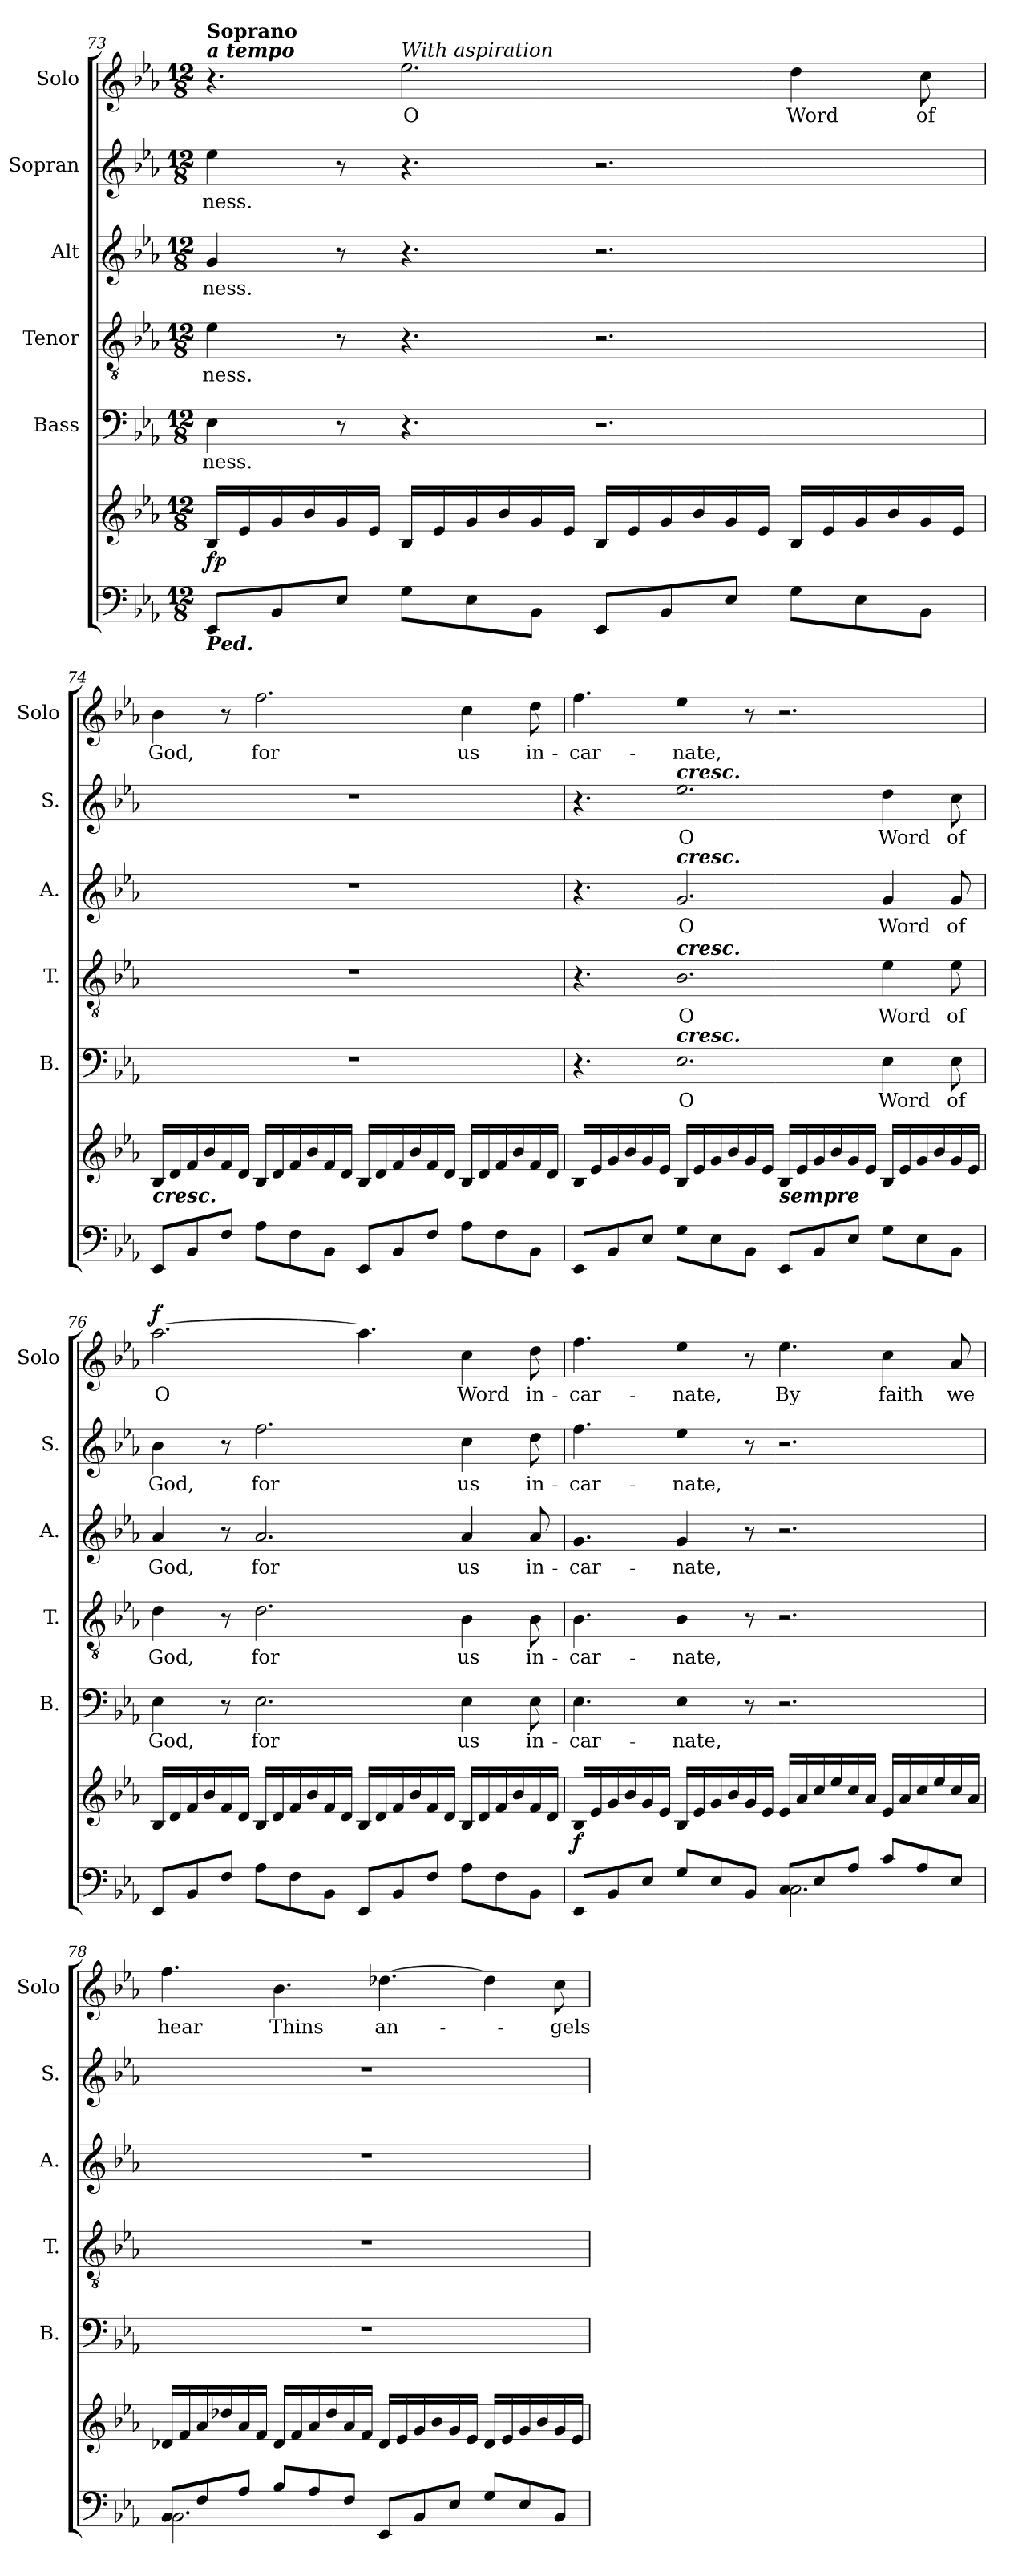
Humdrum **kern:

**kern	**kern	**dynam	**kern	**text	**kern	**text	**kern	**text	**kern	**text	**kern	**text	**dynam
*part6	*part6	*part6	*part5	*part5	*part4	*part4	*part3	*part3	*part2	*part2	*part1	*part1	*part1
*staff7	*staff6	*staff6/7	*staff5	*staff5	*staff4	*staff4	*staff3	*staff3	*staff2	*staff2	*staff1	*staff1	*staff1
*	*	*	*I"Bass	*	*I"Tenor	*	*I"Alt	*	*I"Sopran	*	*I"Solo	*	*
*	*	*	*I'B.	*	*I'T.	*	*I'A.	*	*I'S.	*	*I'Solo	*	*
!!LO:PB:g=z
*clefF4	*clefG2	*	*clefF4	*	*clefGv2	*	*clefG2	*	*clefG2	*	*clefG2	*	*
*k[b-e-a-]	*k[b-e-a-]	*	*k[b-e-a-]	*	*k[b-e-a-]	*	*k[b-e-a-]	*	*k[b-e-a-]	*	*k[b-e-a-]	*	*
*E-:	*E-:	*	*E-:	*	*E-:	*	*E-:	*	*E-:	*	*E-:	*	*
*M12/8	*M12/8	*	*M12/8	*	*M12/8	*	*M12/8	*	*M12/8	*	*M12/8	*	*
=73	=73	=73	=73	=73	=73	=73	=73	=73	=73	=73	=73	=73	=73
!	!	!	!	!	!	!	!	!	!	!	!LO:TX:a:Bi:t=a tempo	!	!
!	!	!	!	!	!	!	!	!	!	!	!LO:TX:a:B:t=Soprano	!	!
!LO:TX:b:Bi:t=Ped.	!	!	!	!	!	!	!	!	!	!	!	!	!
!	!	!LO:DY:b	!	!LO:LY:b	!	!LO:LY:b	!	!LO:LY:b	!	!LO:LY:b	!	!	!
8EE-/L	16B-/LL	fp	4E-\	-ness.	4e-\	-ness.	4g/	-ness.	4ee-\	-ness.	4.r	.	.
.	16e-/	.	.	.	.	.	.	.	.	.	.	.	.
8BB-/	16g/	.	.	.	.	.	.	.	.	.	.	.	.
.	16b-/	.	.	.	.	.	.	.	.	.	.	.	.
8E-/J	16g/	.	8r	.	8r	.	8r	.	8r	.	.	.	.
.	16e-/JJ	.	.	.	.	.	.	.	.	.	.	.	.
!	!	!	!	!	!	!	!	!	!	!	!LO:TX:a:i:t=With aspiration	!	!
!	!	!	!	!	!	!	!	!	!	!	!	!LO:LY:b	!
8G\L	16B-/LL	.	4.r	.	4.r	.	4.r	.	4.r	.	2.ee-\	O	.
.	16e-/	.	.	.	.	.	.	.	.	.	.	.	.
8E-\	16g/	.	.	.	.	.	.	.	.	.	.	.	.
.	16b-/	.	.	.	.	.	.	.	.	.	.	.	.
8BB-\J	16g/	.	.	.	.	.	.	.	.	.	.	.	.
.	16e-/JJ	.	.	.	.	.	.	.	.	.	.	.	.
8EE-/L	16B-/LL	.	2.r	.	2.r	.	2.r	.	2.r	.	.	.	.
.	16e-/	.	.	.	.	.	.	.	.	.	.	.	.
8BB-/	16g/	.	.	.	.	.	.	.	.	.	.	.	.
.	16b-/	.	.	.	.	.	.	.	.	.	.	.	.
8E-/J	16g/	.	.	.	.	.	.	.	.	.	.	.	.
.	16e-/JJ	.	.	.	.	.	.	.	.	.	.	.	.
!	!	!	!	!	!	!	!	!	!	!	!	!LO:LY:b	!
8G\L	16B-/LL	.	.	.	.	.	.	.	.	.	4dd\	Word	.
.	16e-/	.	.	.	.	.	.	.	.	.	.	.	.
8E-\	16g/	.	.	.	.	.	.	.	.	.	.	.	.
.	16b-/	.	.	.	.	.	.	.	.	.	.	.	.
!	!	!	!	!	!	!	!	!	!	!	!	!LO:LY:b	!
8BB-\J	16g/	.	.	.	.	.	.	.	.	.	8cc\	of	.
.	16e-/JJ	.	.	.	.	.	.	.	.	.	.	.	.
=74	=74	=74	=74	=74	=74	=74	=74	=74	=74	=74	=74	=74	=74
!	!LO:TX:b:Bi:t=cresc.	!	!	!	!	!	!	!	!	!	!	!	!
!	!	!	!	!	!	!	!	!	!	!	!	!LO:LY:b	!
8EE-/L	16B-/LL	.	1.r	.	1.r	.	1.r	.	1.r	.	4b-\	God,	.
.	16d/	.	.	.	.	.	.	.	.	.	.	.	.
8BB-/	16f/	.	.	.	.	.	.	.	.	.	.	.	.
.	16b-/	.	.	.	.	.	.	.	.	.	.	.	.
8F/J	16f/	.	.	.	.	.	.	.	.	.	8r	.	.
.	16d/JJ	.	.	.	.	.	.	.	.	.	.	.	.
!	!	!	!	!	!	!	!	!	!	!	!	!LO:LY:b	!
8A-\L	16B-/LL	.	.	.	.	.	.	.	.	.	2.ff\	for	.
.	16d/	.	.	.	.	.	.	.	.	.	.	.	.
8F\	16f/	.	.	.	.	.	.	.	.	.	.	.	.
.	16b-/	.	.	.	.	.	.	.	.	.	.	.	.
8BB-\J	16f/	.	.	.	.	.	.	.	.	.	.	.	.
.	16d/JJ	.	.	.	.	.	.	.	.	.	.	.	.
8EE-/L	16B-/LL	.	.	.	.	.	.	.	.	.	.	.	.
.	16d/	.	.	.	.	.	.	.	.	.	.	.	.
8BB-/	16f/	.	.	.	.	.	.	.	.	.	.	.	.
.	16b-/	.	.	.	.	.	.	.	.	.	.	.	.
8F/J	16f/	.	.	.	.	.	.	.	.	.	.	.	.
.	16d/JJ	.	.	.	.	.	.	.	.	.	.	.	.
!	!	!	!	!	!	!	!	!	!	!	!	!LO:LY:b	!
8A-\L	16B-/LL	.	.	.	.	.	.	.	.	.	4cc\	us	.
.	16d/	.	.	.	.	.	.	.	.	.	.	.	.
8F\	16f/	.	.	.	.	.	.	.	.	.	.	.	.
.	16b-/	.	.	.	.	.	.	.	.	.	.	.	.
!	!	!	!	!	!	!	!	!	!	!	!	!LO:LY:b	!
8BB-\J	16f/	.	.	.	.	.	.	.	.	.	8dd\	in-	.
.	16d/JJ	.	.	.	.	.	.	.	.	.	.	.	.
=75	=75	=75	=75	=75	=75	=75	=75	=75	=75	=75	=75	=75	=75
!	!	!	!	!	!	!	!	!	!	!	!	!LO:LY:b	!
8EE-/L	16B-/LL	.	4.r	.	4.r	.	4.r	.	4.r	.	4.ff\	-car-	.
.	16e-/	.	.	.	.	.	.	.	.	.	.	.	.
8BB-/	16g/	.	.	.	.	.	.	.	.	.	.	.	.
.	16b-/	.	.	.	.	.	.	.	.	.	.	.	.
8E-/J	16g/	.	.	.	.	.	.	.	.	.	.	.	.
.	16e-/JJ	.	.	.	.	.	.	.	.	.	.	.	.
!	!	!	!	!	!	!	!	!	!LO:TX:a:Bi:t=cresc.	!	!	!	!
!	!	!	!	!	!	!	!LO:TX:a:Bi:t=cresc.	!	!	!	!	!	!
!	!	!	!	!	!LO:TX:a:Bi:t=cresc.	!	!	!	!	!	!	!	!
!	!	!	!LO:TX:a:Bi:t=cresc.	!	!	!	!	!	!	!	!	!	!
!	!	!	!	!LO:LY:b	!	!LO:LY:b	!	!LO:LY:b	!	!LO:LY:b	!	!LO:LY:b	!
8G\L	16B-/LL	.	2.E-\	O	2.B-\	O	2.g/	O	2.ee-\	O	4ee-\	-nate,	.
.	16e-/	.	.	.	.	.	.	.	.	.	.	.	.
8E-\	16g/	.	.	.	.	.	.	.	.	.	.	.	.
.	16b-/	.	.	.	.	.	.	.	.	.	.	.	.
8BB-\J	16g/	.	.	.	.	.	.	.	.	.	8r	.	.
.	16e-/JJ	.	.	.	.	.	.	.	.	.	.	.	.
!	!LO:TX:b:Bi:t=sempre	!	!	!	!	!	!	!	!	!	!	!	!
8EE-/L	16B-/LL	.	.	.	.	.	.	.	.	.	2.r	.	.
.	16e-/	.	.	.	.	.	.	.	.	.	.	.	.
8BB-/	16g/	.	.	.	.	.	.	.	.	.	.	.	.
.	16b-/	.	.	.	.	.	.	.	.	.	.	.	.
8E-/J	16g/	.	.	.	.	.	.	.	.	.	.	.	.
.	16e-/JJ	.	.	.	.	.	.	.	.	.	.	.	.
!	!	!	!	!LO:LY:b	!	!LO:LY:b	!	!LO:LY:b	!	!LO:LY:b	!	!	!
8G\L	16B-/LL	.	4E-\	Word	4e-\	Word	4g/	Word	4dd\	Word	.	.	.
.	16e-/	.	.	.	.	.	.	.	.	.	.	.	.
8E-\	16g/	.	.	.	.	.	.	.	.	.	.	.	.
.	16b-/	.	.	.	.	.	.	.	.	.	.	.	.
!	!	!	!	!LO:LY:b	!	!LO:LY:b	!	!LO:LY:b	!	!LO:LY:b	!	!	!
8BB-\J	16g/	.	8E-\	of	8e-\	of	8g/	of	8cc\	of	.	.	.
.	16e-/JJ	.	.	.	.	.	.	.	.	.	.	.	.
!!LO:LB:g=z
=76	=76	=76	=76	=76	=76	=76	=76	=76	=76	=76	=76	=76	=76
!	!	!	!	!LO:LY:b	!	!LO:LY:b	!	!LO:LY:b	!	!LO:LY:b	!	!LO:LY:b	!LO:DY:a
8EE-/L	16B-/LL	.	4E-\	God,	4d\	God,	4a-/	God,	4b-\	God,	[2.aa-\	O	f
.	16d/	.	.	.	.	.	.	.	.	.	.	.	.
8BB-/	16f/	.	.	.	.	.	.	.	.	.	.	.	.
.	16b-/	.	.	.	.	.	.	.	.	.	.	.	.
8F/J	16f/	.	8r	.	8r	.	8r	.	8r	.	.	.	.
.	16d/JJ	.	.	.	.	.	.	.	.	.	.	.	.
!	!	!	!	!LO:LY:b	!	!LO:LY:b	!	!LO:LY:b	!	!LO:LY:b	!	!	!
8A-\L	16B-/LL	.	2.E-\	for	2.d\	for	2.a-/	for	2.ff\	for	.	.	.
.	16d/	.	.	.	.	.	.	.	.	.	.	.	.
8F\	16f/	.	.	.	.	.	.	.	.	.	.	.	.
.	16b-/	.	.	.	.	.	.	.	.	.	.	.	.
8BB-\J	16f/	.	.	.	.	.	.	.	.	.	.	.	.
.	16d/JJ	.	.	.	.	.	.	.	.	.	.	.	.
8EE-/L	16B-/LL	.	.	.	.	.	.	.	.	.	4.aa-\]	.	.
.	16d/	.	.	.	.	.	.	.	.	.	.	.	.
8BB-/	16f/	.	.	.	.	.	.	.	.	.	.	.	.
.	16b-/	.	.	.	.	.	.	.	.	.	.	.	.
8F/J	16f/	.	.	.	.	.	.	.	.	.	.	.	.
.	16d/JJ	.	.	.	.	.	.	.	.	.	.	.	.
!	!	!	!	!LO:LY:b	!	!LO:LY:b	!	!LO:LY:b	!	!LO:LY:b	!	!LO:LY:b	!
8A-\L	16B-/LL	.	4E-\	us	4B-\	us	4a-/	us	4cc\	us	4cc\	Word	.
.	16d/	.	.	.	.	.	.	.	.	.	.	.	.
8F\	16f/	.	.	.	.	.	.	.	.	.	.	.	.
.	16b-/	.	.	.	.	.	.	.	.	.	.	.	.
!	!	!	!	!LO:LY:b	!	!LO:LY:b	!	!LO:LY:b	!	!LO:LY:b	!	!LO:LY:b	!
8BB-\J	16f/	.	8E-\	in-	8B-\	in-	8a-/	in-	8dd\	in-	8dd\	in-	.
.	16d/JJ	.	.	.	.	.	.	.	.	.	.	.	.
=77	=77	=77	=77	=77	=77	=77	=77	=77	=77	=77	=77	=77	=77
*^	*	*	*	*	*	*	*	*	*	*	*	*	*
!	!	!	!LO:DY:b	!	!LO:LY:b	!	!LO:LY:b	!	!LO:LY:b	!	!LO:LY:b	!	!LO:LY:b	!
8EE-/L	2.ryy	16B-/LL	f	4.E-\	-car-	4.B-\	-car-	4.g/	-car-	4.ff\	-car-	4.ff\	-car-	.
.	.	16e-/	.	.	.	.	.	.	.	.	.	.	.	.
8BB-/	.	16g/	.	.	.	.	.	.	.	.	.	.	.	.
.	.	16b-/	.	.	.	.	.	.	.	.	.	.	.	.
8E-/J	.	16g/	.	.	.	.	.	.	.	.	.	.	.	.
.	.	16e-/JJ	.	.	.	.	.	.	.	.	.	.	.	.
!	!	!	!	!	!LO:LY:b	!	!LO:LY:b	!	!LO:LY:b	!	!LO:LY:b	!	!LO:LY:b	!
8G/L	.	16B-/LL	.	4E-\	-nate,	4B-\	-nate,	4g/	-nate,	4ee-\	-nate,	4ee-\	-nate,	.
.	.	16e-/	.	.	.	.	.	.	.	.	.	.	.	.
8E-/	.	16g/	.	.	.	.	.	.	.	.	.	.	.	.
.	.	16b-/	.	.	.	.	.	.	.	.	.	.	.	.
8BB-/J	.	16g/	.	8r	.	8r	.	8r	.	8r	.	8r	.	.
.	.	16e-/JJ	.	.	.	.	.	.	.	.	.	.	.	.
!	!	!	!	!	!	!	!	!	!	!	!	!	!LO:LY:b	!
8C/L	2.C\	16e-/LL	.	2.r	.	2.r	.	2.r	.	2.r	.	4.ee-\	By	.
.	.	16a-/	.	.	.	.	.	.	.	.	.	.	.	.
8E-/	.	16cc/	.	.	.	.	.	.	.	.	.	.	.	.
.	.	16ee-/	.	.	.	.	.	.	.	.	.	.	.	.
8A-/J	.	16cc/	.	.	.	.	.	.	.	.	.	.	.	.
.	.	16a-/JJ	.	.	.	.	.	.	.	.	.	.	.	.
!	!	!	!	!	!	!	!	!	!	!	!	!	!LO:LY:b	!
8c/L	.	16e-/LL	.	.	.	.	.	.	.	.	.	4cc\	faith	.
.	.	16a-/	.	.	.	.	.	.	.	.	.	.	.	.
8A-/	.	16cc/	.	.	.	.	.	.	.	.	.	.	.	.
.	.	16ee-/	.	.	.	.	.	.	.	.	.	.	.	.
!	!	!	!	!	!	!	!	!	!	!	!	!	!LO:LY:b	!
8E-/J	.	16cc/	.	.	.	.	.	.	.	.	.	8a-/	we	.
.	.	16a-/JJ	.	.	.	.	.	.	.	.	.	.	.	.
=78	=78	=78	=78	=78	=78	=78	=78	=78	=78	=78	=78	=78	=78	=78
!	!	!	!	!	!	!	!	!	!	!	!	!	!LO:LY:b	!
8BB-/L	2.BB-\	16d-X/LL	.	1.r	.	1.r	.	1.r	.	1.r	.	4.ff\	hear	.
.	.	16f/	.	.	.	.	.	.	.	.	.	.	.	.
8F/	.	16a-/	.	.	.	.	.	.	.	.	.	.	.	.
.	.	16dd-X/	.	.	.	.	.	.	.	.	.	.	.	.
8A-/J	.	16a-/	.	.	.	.	.	.	.	.	.	.	.	.
.	.	16f/JJ	.	.	.	.	.	.	.	.	.	.	.	.
!	!	!	!	!	!	!	!	!	!	!	!	!	!LO:LY:b	!
8B-/L	.	16d-/LL	.	.	.	.	.	.	.	.	.	4.b-\	Thins	.
.	.	16f/	.	.	.	.	.	.	.	.	.	.	.	.
8A-/	.	16a-/	.	.	.	.	.	.	.	.	.	.	.	.
.	.	16dd-/	.	.	.	.	.	.	.	.	.	.	.	.
8F/J	.	16a-/	.	.	.	.	.	.	.	.	.	.	.	.
.	.	16f/JJ	.	.	.	.	.	.	.	.	.	.	.	.
!	!	!	!	!	!	!	!	!	!	!	!	!	!LO:LY:b	!
8EE-/L	2.ryy	16d-/LL	.	.	.	.	.	.	.	.	.	[4.dd-X\	an-	.
.	.	16e-/	.	.	.	.	.	.	.	.	.	.	.	.
8BB-/	.	16g/	.	.	.	.	.	.	.	.	.	.	.	.
.	.	16b-/	.	.	.	.	.	.	.	.	.	.	.	.
8E-/J	.	16g/	.	.	.	.	.	.	.	.	.	.	.	.
.	.	16e-/JJ	.	.	.	.	.	.	.	.	.	.	.	.
8G/L	.	16d-/LL	.	.	.	.	.	.	.	.	.	4dd-\]	.	.
.	.	16e-/	.	.	.	.	.	.	.	.	.	.	.	.
8E-/	.	16g/	.	.	.	.	.	.	.	.	.	.	.	.
.	.	16b-/	.	.	.	.	.	.	.	.	.	.	.	.
!	!	!	!	!	!	!	!	!	!	!	!	!	!LO:LY:b	!
8BB-/J	.	16g/	.	.	.	.	.	.	.	.	.	8cc\	-gels	.
.	.	16e-/JJ	.	.	.	.	.	.	.	.	.	.	.	.
*v	*v	*	*	*	*	*	*	*	*	*	*	*	*	*
=	=	=	=	=	=	=	=	=	=	=	=	=	=
*-	*-	*-	*-	*-	*-	*-	*-	*-	*-	*-	*-	*-	*-
